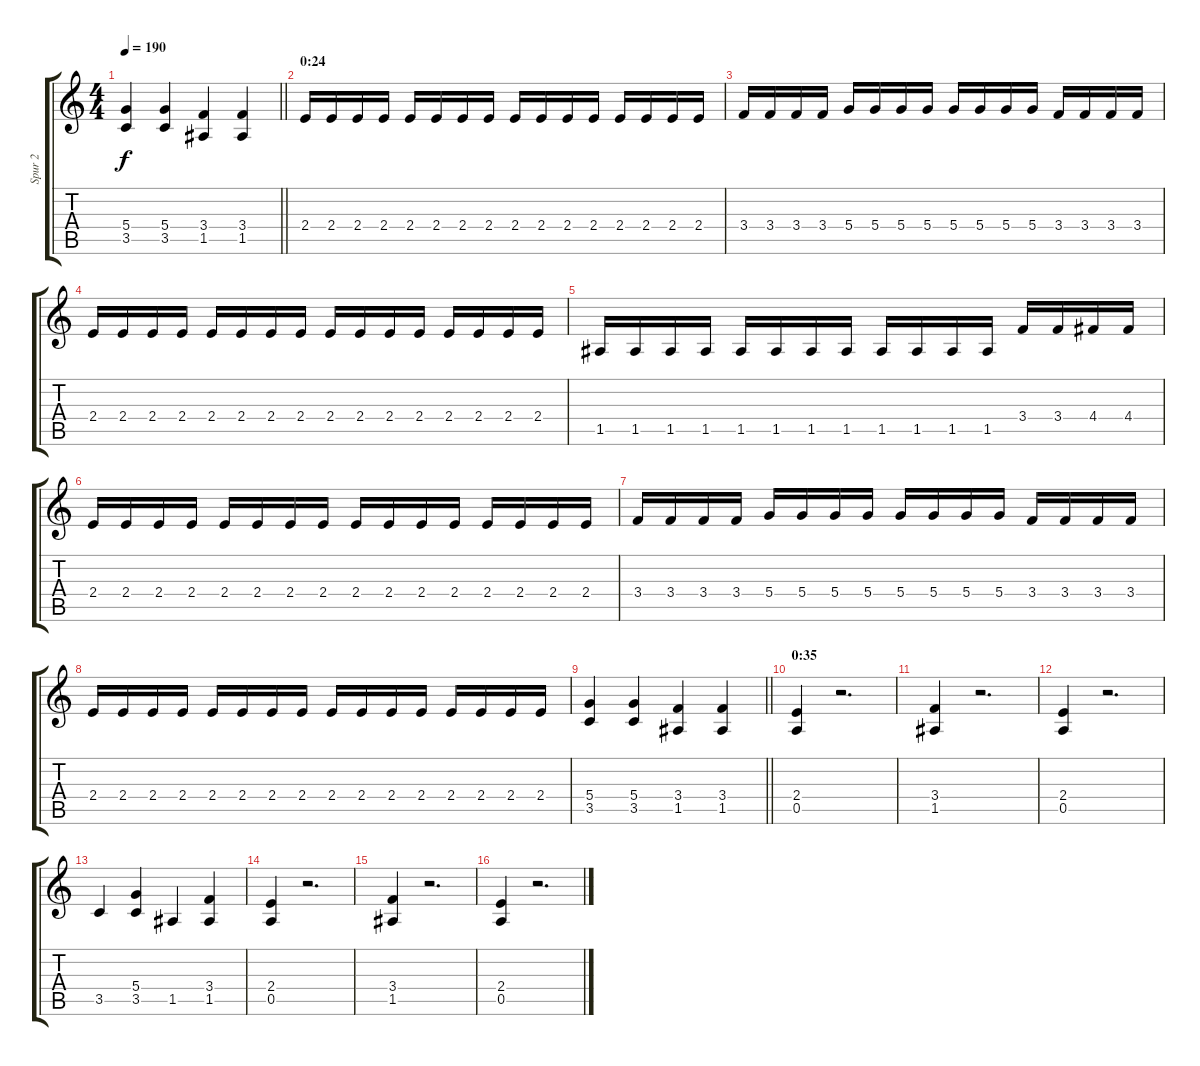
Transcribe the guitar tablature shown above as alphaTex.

\track ("Spur 2" "Spur 2") {instrument overdrivenguitar}
\staff {score tabs}
\tuning (E4 B3 G3 D3 A2 E2) {hide}
\ts (4 4)
\tempo 190
\clef g2
\barLineRight lightlight
\ks c
(5.4 3.5).4{dy f} (5.4 3.5).4 (3.4 1.5).4 (3.4 1.5).4 |
\section ("" "0:24")
2.4.16 2.4.16 2.4.16 2.4.16 2.4.16 2.4.16 2.4.16 2.4.16 2.4.16 2.4.16 2.4.16 2.4.16 2.4.16 2.4.16 2.4.16 2.4.16 |
3.4.16 3.4.16 3.4.16 3.4.16 5.4.16 5.4.16 5.4.16 5.4.16 5.4.16 5.4.16 5.4.16 5.4.16 3.4.16 3.4.16 3.4.16 3.4.16 |
2.4.16 2.4.16 2.4.16 2.4.16 2.4.16 2.4.16 2.4.16 2.4.16 2.4.16 2.4.16 2.4.16 2.4.16 2.4.16 2.4.16 2.4.16 2.4.16 |
1.5.16 1.5.16 1.5.16 1.5.16 1.5.16 1.5.16 1.5.16 1.5.16 1.5.16 1.5.16 1.5.16 1.5.16 3.4.16 3.4.16 4.4.16 4.4.16 |
2.4.16 2.4.16 2.4.16 2.4.16 2.4.16 2.4.16 2.4.16 2.4.16 2.4.16 2.4.16 2.4.16 2.4.16 2.4.16 2.4.16 2.4.16 2.4.16 |
3.4.16 3.4.16 3.4.16 3.4.16 5.4.16 5.4.16 5.4.16 5.4.16 5.4.16 5.4.16 5.4.16 5.4.16 3.4.16 3.4.16 3.4.16 3.4.16 |
2.4.16 2.4.16 2.4.16 2.4.16 2.4.16 2.4.16 2.4.16 2.4.16 2.4.16 2.4.16 2.4.16 2.4.16 2.4.16 2.4.16 2.4.16 2.4.16 |
\barLineRight lightlight
(5.4 3.5).4 (5.4 3.5).4 (3.4 1.5).4 (3.4 1.5).4 |
\section ("" "0:35")
(2.4 0.5).4 r.2{d} |
(3.4 1.5).4 r.2{d} |
(2.4 0.5).4 r.2{d} |
3.5.4 (5.4 3.5).4 1.5.4 (3.4 1.5).4 |
(2.4 0.5).4 r.2{d} |
(3.4 1.5).4 r.2{d} |
(2.4 0.5).4 r.2{d}
